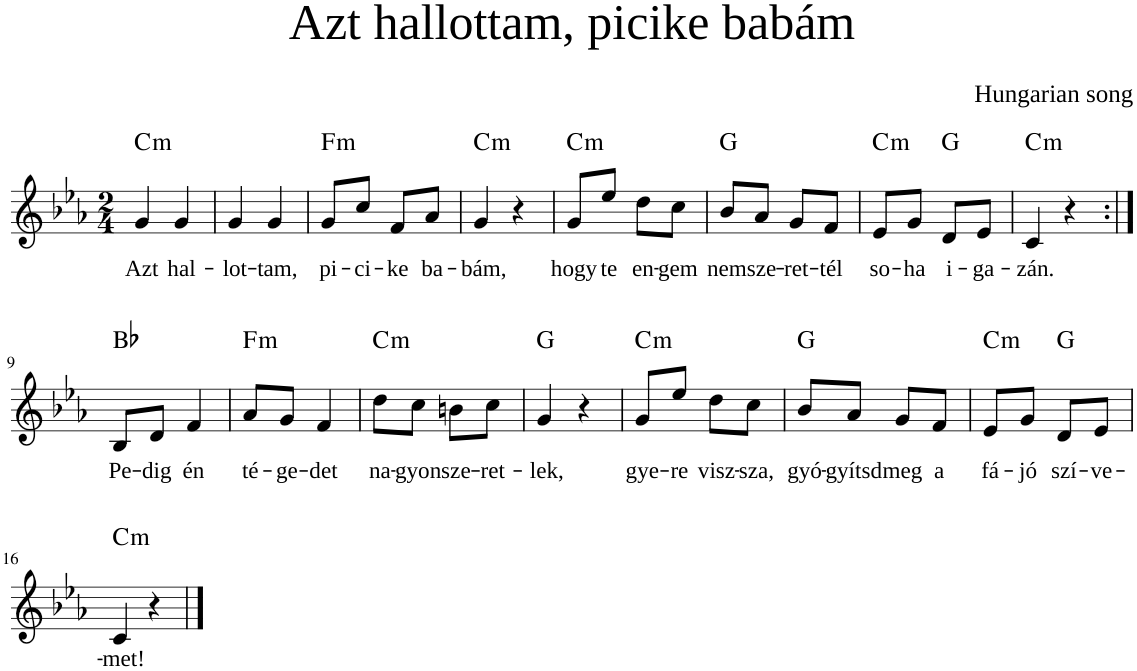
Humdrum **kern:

**kern	**text	**harte
*part1	*part1	*part1
*staff1	*staff1	*
*I"Choir	*	*
*I'Ch	*	*
*clefG2	*	*
*k[b-e-a-]	*	*
*M2/4	*	*
=1	=1	=1
!	!LO:LY:b	!LO:H:kt=m
4g/	Azt	C:min
!	!LO:LY:b	!
4g/	hal-	.
=2	=2	=2
!	!LO:LY:b	!
4g/	-lot-	.
!	!LO:LY:b	!
4g/	-tam,	.
=3	=3	=3
!	!LO:LY:b	!LO:H:kt=m
8g/L	pi-	F:min
!	!LO:LY:b	!
8cc/J	-ci-	.
!	!LO:LY:b	!
8f/L	-ke	.
!	!LO:LY:b	!
8a-/J	ba-	.
=4	=4	=4
!	!LO:LY:b	!LO:H:kt=m
4g/	-bám,	C:min
4r	.	.
=5	=5	=5
!	!LO:LY:b	!LO:H:kt=m
8g/L	hogy	C:min
!	!LO:LY:b	!
8ee-/J	te	.
!	!LO:LY:b	!
8dd\L	en-	.
!	!LO:LY:b	!
8cc\J	-gem	.
=6	=6	=6
!	!LO:LY:b	!
8b-/L	nem	G:maj
!	!LO:LY:b	!
8a-/J	sze-	.
!	!LO:LY:b	!
8g/L	-ret-	.
!	!LO:LY:b	!
8f/J	-tél	.
=7	=7	=7
!	!LO:LY:b	!LO:H:kt=m
8e-/L	so-	C:min
!	!LO:LY:b	!
8g/J	-ha	.
!	!LO:LY:b	!
8d/L	i-	G:maj
!	!LO:LY:b	!
8e-/J	-ga-	.
=8	=8	=8
!	!LO:LY:b	!LO:H:kt=m
4c/	-zán.	C:min
4r	.	.
!!LO:LB:g=z
=9:|!	=9:|!	=9:|!
!	!LO:LY:b	!
8B-/L	Pe-	Bb:maj
!	!LO:LY:b	!
8d/J	-dig	.
!	!LO:LY:b	!
4f/	én	.
=10	=10	=10
!	!LO:LY:b	!LO:H:kt=m
8a-/L	té-	F:min
!	!LO:LY:b	!
8g/J	-ge-	.
!	!LO:LY:b	!
4f/	-det	.
=11	=11	=11
!	!LO:LY:b	!LO:H:kt=m
8dd\L	na-	C:min
!	!LO:LY:b	!
8cc\J	-gyon	.
!	!LO:LY:b	!
8bn\L	sze-	.
!	!LO:LY:b	!
8cc\J	-ret-	.
=12	=12	=12
!	!LO:LY:b	!
4g/	-lek,	G:maj
4r	.	.
=13	=13	=13
!	!LO:LY:b	!LO:H:kt=m
8g/L	gye-	C:min
!	!LO:LY:b	!
8ee-/J	-re	.
!	!LO:LY:b	!
8dd\L	visz-	.
!	!LO:LY:b	!
8cc\J	-sza,	.
=14	=14	=14
!	!LO:LY:b	!
8b-/L	gyó-	G:maj
!	!LO:LY:b	!
8a-/J	-gyítsd	.
!	!LO:LY:b	!
8g/L	meg	.
!	!LO:LY:b	!
8f/J	a	.
=15	=15	=15
!	!LO:LY:b	!LO:H:kt=m
8e-/L	fá-	C:min
!	!LO:LY:b	!
8g/J	-jó	.
!	!LO:LY:b	!
8d/L	szí-	G:maj
!	!LO:LY:b	!
8e-/J	-ve-	.
!!LO:LB:g=z
=16	=16	=16
!	!LO:LY:b	!LO:H:kt=m
4c/	-met!	C:min
4r	.	.
==	==	==
*-	*-	*-
